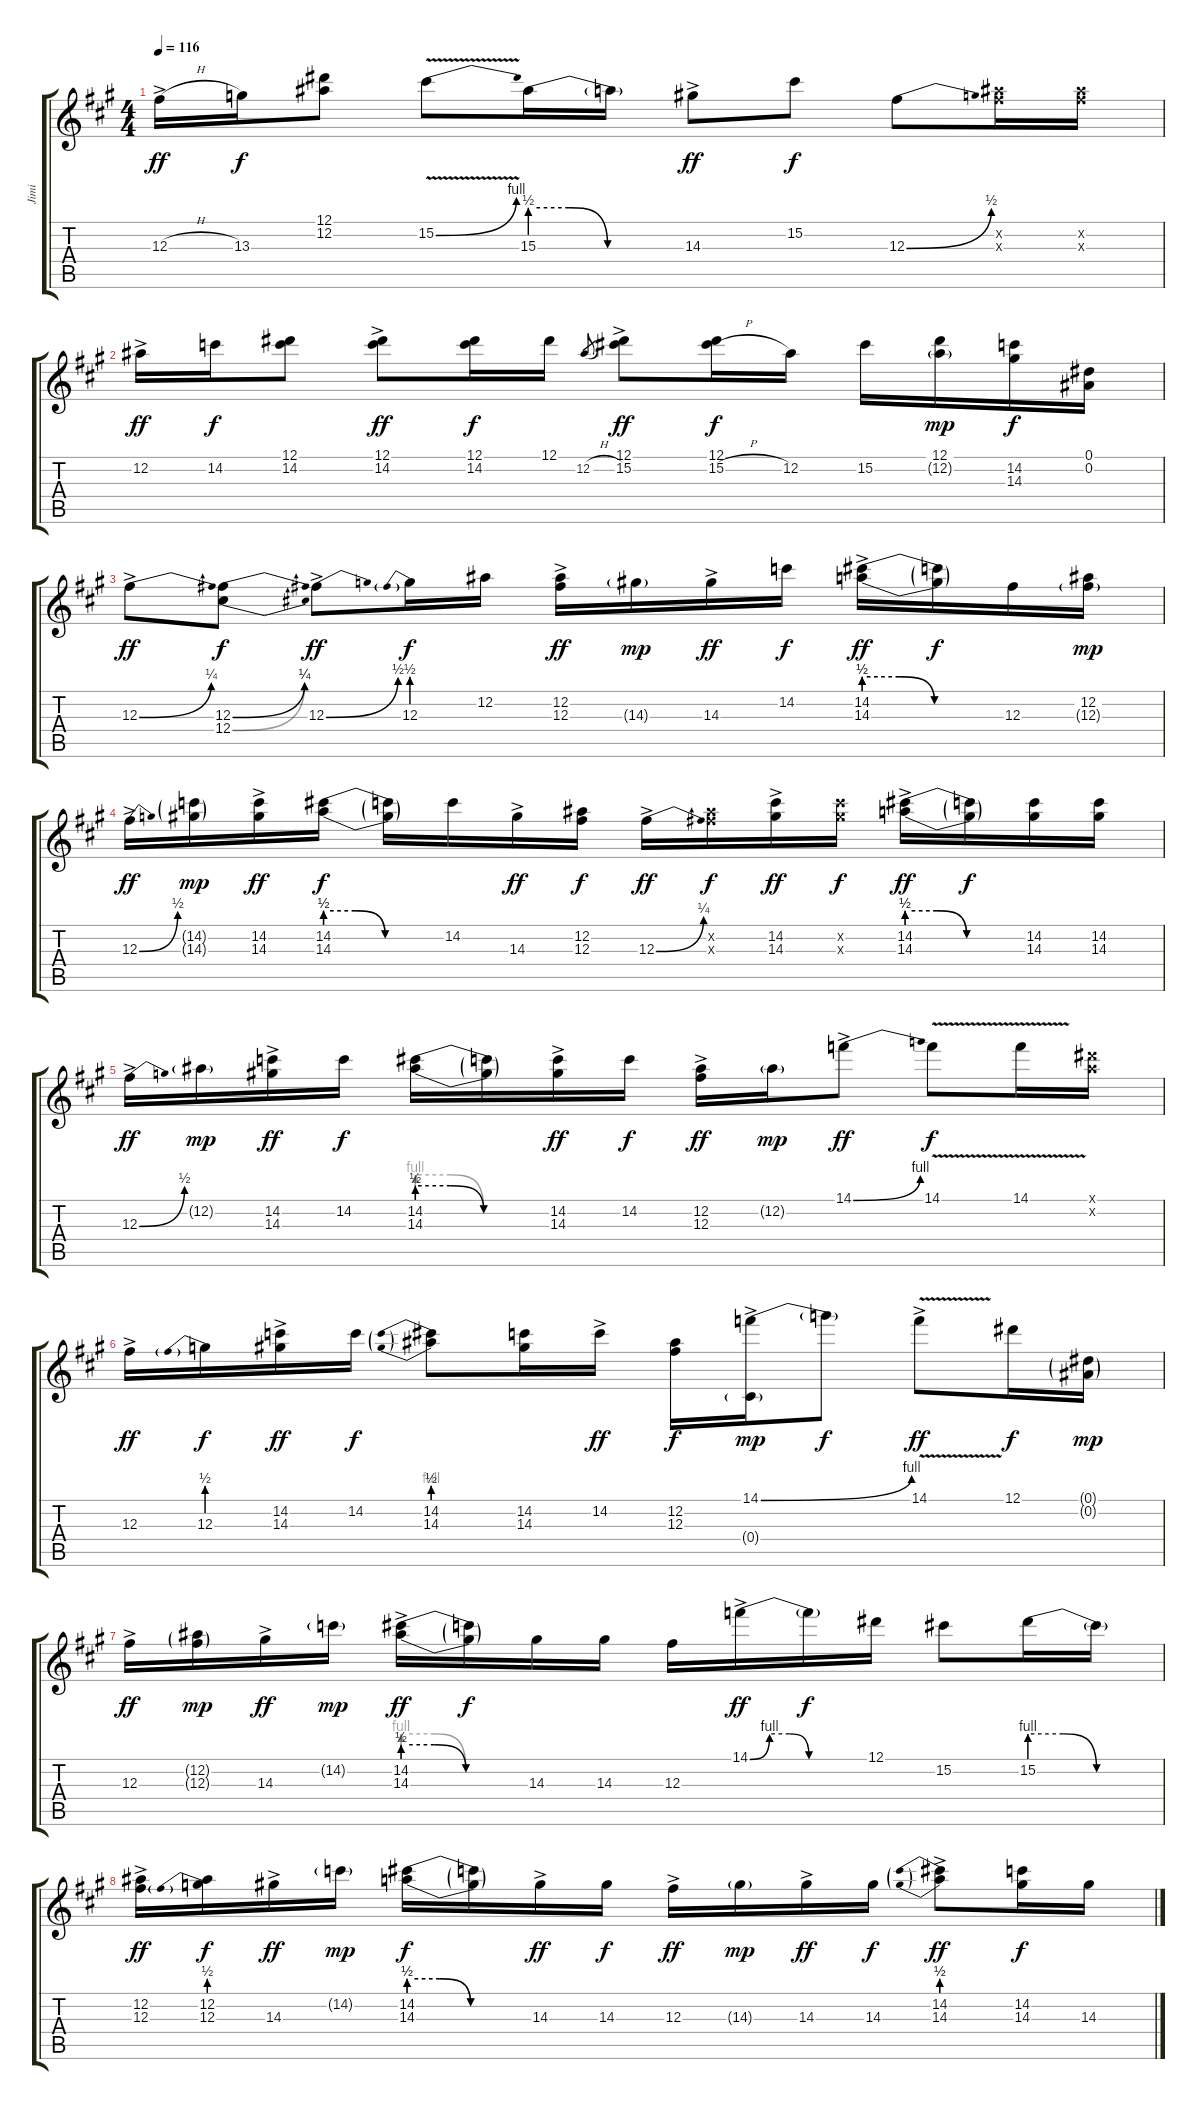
\track ("Jimi" "Jimi") {instrument electricguitarjazz}
\staff {score tabs}
\tuning (Eb4 Bb3 Gb3 Db3 Ab2 Eb2) {hide}
\ts (4 4)
\tempo 116
\clef g2
\ks a
12.3{h ac}.16{dy ff} 13.3.16{dy f} (12.1 12.2).8 15.2{be (bend 0 0 60 4) v}.8 15.3{be (custom 0 2 15 2 30 0 60 0)}.16 15.3{t}.16 14.3{ac}.8{dy ff} 15.2.8{dy f} 12.3{be (bend 0 0 60 2)}.8 (12.2{x} 12.3{x}).16 (12.2{x} 12.3{x}).16 |
12.2{ac}.16{dy ff} 14.2.16{dy f} (12.1 14.2).8 (12.1{ac} 14.2{ac}).8{dy ff} (12.1 14.2).16{dy f} 12.1.16 12.2{h}.8{gr} (12.1{ac} 15.2{ac}).8{dy ff} (12.1 15.2{h}).16{dy f} 12.2.16 15.2.16 (12.1 12.2{g}).16{dy mp} (14.2 14.3).16{dy f} (0.1 0.2).16 |
12.3{be (bend 0 0 60 1) ac}.8{dy ff} (12.3{be (bend 0 0 60 1)} 12.4{be (bend 0 0 60 1)}).8{dy f} 12.3{be (bend 0 0 60 2) ac}.8{dy ff} 12.3{be (prebend 0 2 60 2)}.16{dy f} 12.2.16 (12.2{ac} 12.3{ac}).16{dy ff} 14.3{g}.16{dy mp} 14.3{ac}.16{dy ff} 14.2.16{dy f} (14.2{be (custom 0 2 15 2 30 0 60 0) ac} 14.3{be (custom 0 2 15 2 30 0 60 0) ac}).16{dy ff} (14.2{t} 14.3{t}).16{dy f} 12.3.16 (12.2 12.3{g}).16{dy mp} |
12.3{be (bend 0 0 60 2) ac}.16{dy ff} (14.2{g} 14.3{g}).16{dy mp} (14.2{ac} 14.3{ac}).16{dy ff} (14.2{be (custom 0 2 15 2 30 0 60 0)} 14.3{be (custom 0 2 15 2 30 0 60 0)}).16{dy f} (14.2{t} 14.3{t}).16 14.2.16 14.3{ac}.16{dy ff} (12.2 12.3).16{dy f} 12.3{be (bend 0 0 60 1) ac}.16{dy ff} (12.2{x} 12.3{x}).16{dy f} (14.2{ac} 14.3{ac}).16{dy ff} (14.2{x} 14.3{x}).16{dy f} (14.2{be (custom 0 2 15 2 30 0 60 0) ac} 14.3{be (custom 0 2 15 2 30 0 60 0) ac}).16{dy ff} (14.2{t} 14.3{t}).16{dy f} (14.2 14.3).16 (14.2 14.3).16 |
12.3{be (bend 0 0 60 2) ac}.16{dy ff} 12.2{g}.16{dy mp} (14.2{ac} 14.3{ac}).16{dy ff} 14.2.16{dy f} (14.2{be (custom 0 2 15 2 30 0 60 0)} 14.3{be (custom 0 4 15 4 30 0 60 0)}).16 (14.2{t} 14.3{t}).16 (14.2{ac} 14.3{ac}).16{dy ff} 14.2.16{dy f} (12.2{ac} 12.3{ac}).16{dy ff} 12.2{g}.16{dy mp} 14.1{be (bend 0 0 60 4) ac}.8{dy ff} 14.1{v}.8{dy f} 14.1{v}.16 (12.1{x} 12.2{x}).16 |
12.3{ac}.16{dy ff} 12.3{be (prebend 0 2 60 2)}.16{dy f} (14.2{ac} 14.3{ac}).16{dy ff} 14.2.16{dy f} (14.2{be (prebend 0 2 60 2)} 14.3{be (prebend 0 4 60 4)}).8 (14.2 14.3).16 14.2{ac}.16{dy ff} (12.2 12.3).16{dy f} (14.1{be (bend 0 0 60 4) ac} 0.4{g}).16{dy mp} 14.1{t}.8{dy f} 14.1{v ac}.8{dy ff} 12.1.16{dy f} (0.1{g} 0.2{g}).16{dy mp} |
12.3{ac}.16{dy ff} (12.2{g} 12.3{g}).16{dy mp} 14.3{ac}.16{dy ff} 14.2{g}.16{dy mp} (14.2{be (custom 0 2 15 2 30 0 60 0) ac} 14.3{be (custom 0 4 15 4 30 0 60 0) ac}).16{dy ff} (14.2{t} 14.3{t}).16{dy f} 14.3.16 14.3.16 12.3.16 14.1{be (custom 0 0 10 4 20 4 30 0 60 0) ac}.16{dy ff} 14.1{t}.16{dy f} 12.1.16 15.2.8 15.2{be (custom 0 4 15 4 30 0 60 0)}.16 15.2{t}.16 |
(12.2{ac} 12.3{ac}).16{dy ff} (12.2 12.3{be (prebend 0 2 60 2)}).16{dy f} 14.3{ac}.16{dy ff} 14.2{g}.16{dy mp} (14.2{be (custom 0 2 15 2 30 0 60 0)} 14.3{be (custom 0 2 15 2 30 0 60 0)}).16{dy f} (14.2{t} 14.3{t}).16 14.3{ac}.16{dy ff} 14.3.16{dy f} 12.3{ac}.16{dy ff} 14.3{g}.16{dy mp} 14.3{ac}.16{dy ff} 14.3.16{dy f} (14.2{be (prebend 0 2 60 2) ac} 14.3{be (prebend 0 2 60 2) ac}).8{dy ff} (14.2 14.3).16{dy f} 14.3.16
